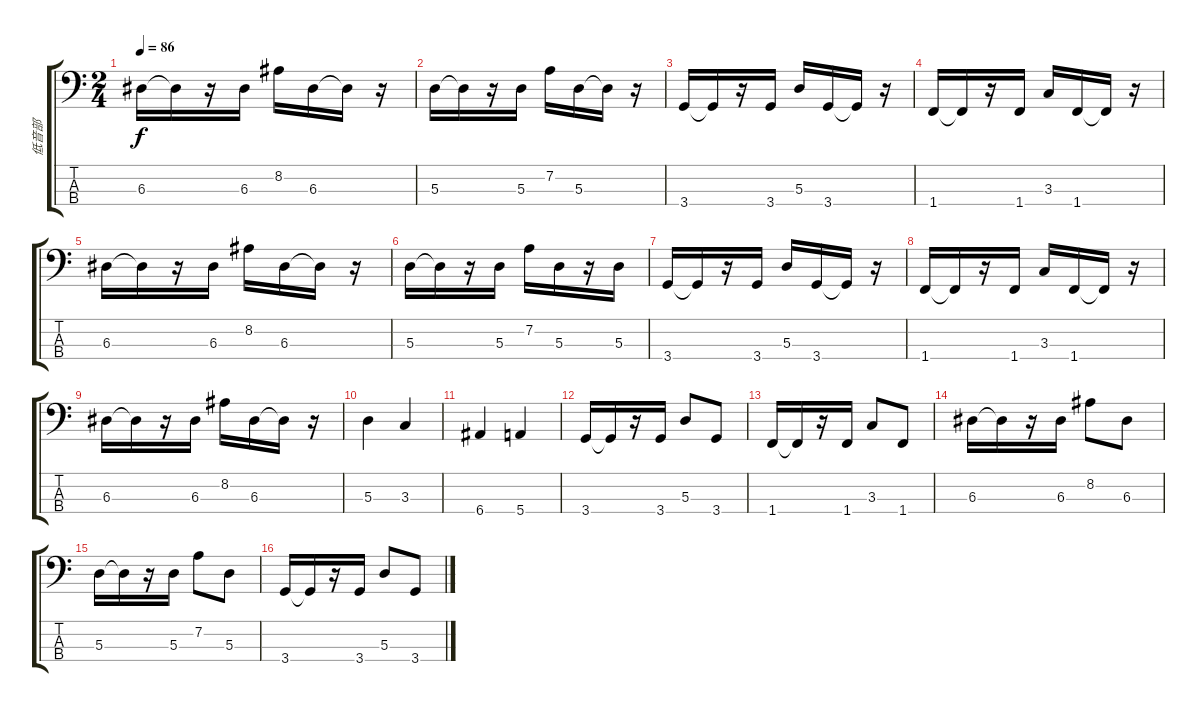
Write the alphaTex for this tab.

\track ("低音部" "低音部") {instrument electricbassfinger}
\staff {score tabs}
\tuning (G2 D2 A1 E1) {hide}
\ts (2 4)
\tempo 86
\clef f4
\ks c
6.3.16{dy f} 6.3{t}.16 r.16 6.3.16 8.2.16 6.3.16 6.3{t}.16 r.16 |
5.3.16 5.3{t}.16 r.16 5.3.16 7.2.16 5.3.16 5.3{t}.16 r.16 |
3.4.16 3.4{t}.16 r.16 3.4.16 5.3.16 3.4.16 3.4{t}.16 r.16 |
1.4.16 1.4{t}.16 r.16 1.4.16 3.3.16 1.4.16 1.4{t}.16 r.16 |
6.3.16 6.3{t}.16 r.16 6.3.16 8.2.16 6.3.16 6.3{t}.16 r.16 |
5.3.16 5.3{t}.16 r.16 5.3.16 7.2.16 5.3.16 r.16 5.3.16 |
3.4.16 3.4{t}.16 r.16 3.4.16 5.3.16 3.4.16 3.4{t}.16 r.16 |
1.4.16 1.4{t}.16 r.16 1.4.16 3.3.16 1.4.16 1.4{t}.16 r.16 |
6.3.16 6.3{t}.16 r.16 6.3.16 8.2.16 6.3.16 6.3{t}.16 r.16 |
5.3.4 3.3.4 |
6.4.4 5.4.4 |
3.4.16 3.4{t}.16 r.16 3.4.16 5.3.8 3.4.8 |
1.4.16 1.4{t}.16 r.16 1.4.16 3.3.8 1.4.8 |
6.3.16 6.3{t}.16 r.16 6.3.16 8.2.8 6.3.8 |
5.3.16 5.3{t}.16 r.16 5.3.16 7.2.8 5.3.8 |
3.4.16 3.4{t}.16 r.16 3.4.16 5.3.8 3.4.8
